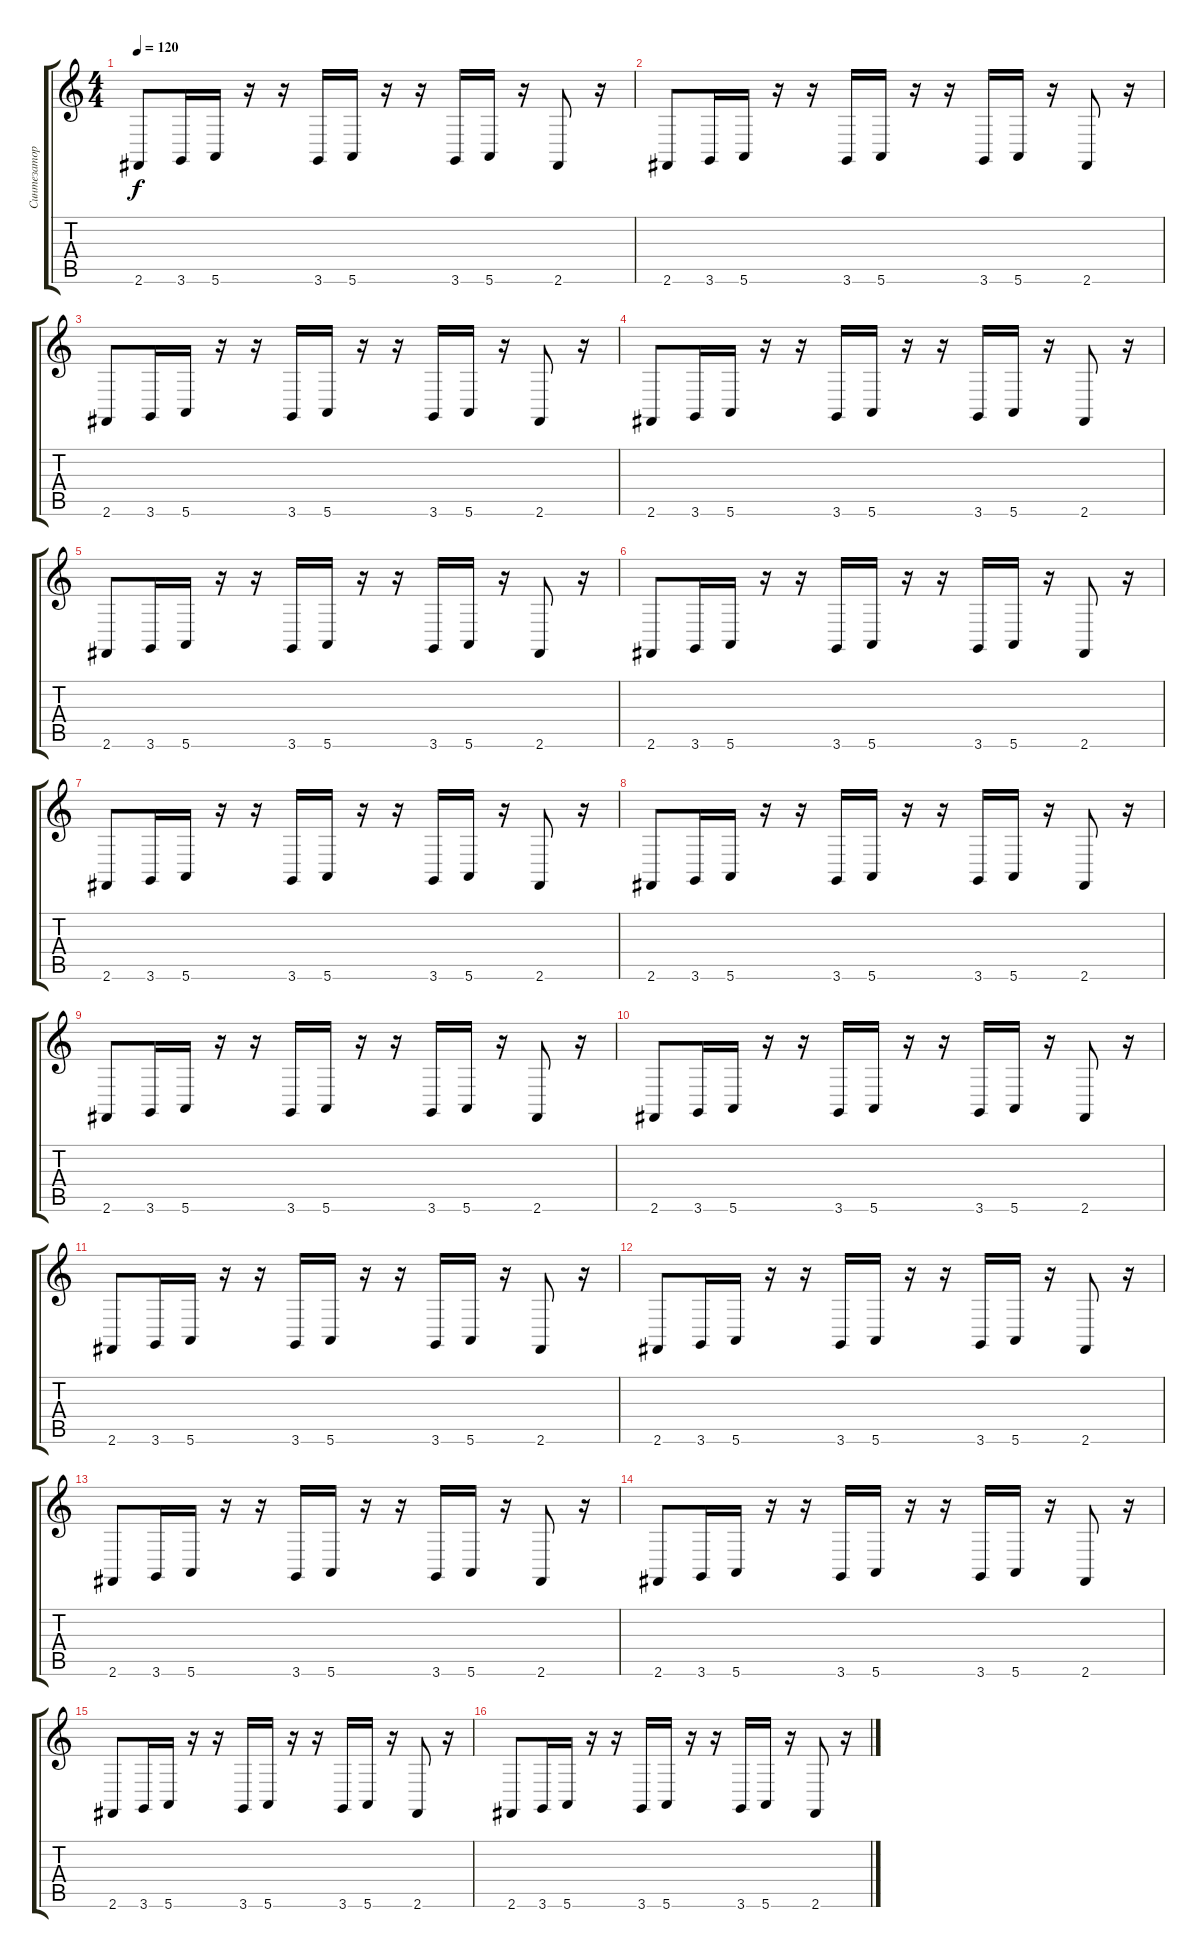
\track ("Синтезатор" "Синтезатор") {instrument lead2sawtooth}
\staff {score tabs}
\tuning (E4 B3 G3 D3 A2 E2) {hide}
\ts (4 4)
\tempo 120
\clef g2
\ks c
2.6.8{dy f} 3.6.16 5.6.16 r.16 r.16 3.6.16 5.6.16 r.16 r.16 3.6.16 5.6.16 r.16 2.6.8 r.16 |
2.6.8 3.6.16 5.6.16 r.16 r.16 3.6.16 5.6.16 r.16 r.16 3.6.16 5.6.16 r.16 2.6.8 r.16 |
2.6.8 3.6.16 5.6.16 r.16 r.16 3.6.16 5.6.16 r.16 r.16 3.6.16 5.6.16 r.16 2.6.8 r.16 |
2.6.8 3.6.16 5.6.16 r.16 r.16 3.6.16 5.6.16 r.16 r.16 3.6.16 5.6.16 r.16 2.6.8 r.16 |
2.6.8 3.6.16 5.6.16 r.16 r.16 3.6.16 5.6.16 r.16 r.16 3.6.16 5.6.16 r.16 2.6.8 r.16 |
2.6.8 3.6.16 5.6.16 r.16 r.16 3.6.16 5.6.16 r.16 r.16 3.6.16 5.6.16 r.16 2.6.8 r.16 |
2.6.8 3.6.16 5.6.16 r.16 r.16 3.6.16 5.6.16 r.16 r.16 3.6.16 5.6.16 r.16 2.6.8 r.16 |
2.6.8 3.6.16 5.6.16 r.16 r.16 3.6.16 5.6.16 r.16 r.16 3.6.16 5.6.16 r.16 2.6.8 r.16 |
2.6.8 3.6.16 5.6.16 r.16 r.16 3.6.16 5.6.16 r.16 r.16 3.6.16 5.6.16 r.16 2.6.8 r.16 |
2.6.8 3.6.16 5.6.16 r.16 r.16 3.6.16 5.6.16 r.16 r.16 3.6.16 5.6.16 r.16 2.6.8 r.16 |
2.6.8 3.6.16 5.6.16 r.16 r.16 3.6.16 5.6.16 r.16 r.16 3.6.16 5.6.16 r.16 2.6.8 r.16 |
2.6.8 3.6.16 5.6.16 r.16 r.16 3.6.16 5.6.16 r.16 r.16 3.6.16 5.6.16 r.16 2.6.8 r.16 |
2.6.8 3.6.16 5.6.16 r.16 r.16 3.6.16 5.6.16 r.16 r.16 3.6.16 5.6.16 r.16 2.6.8 r.16 |
2.6.8 3.6.16 5.6.16 r.16 r.16 3.6.16 5.6.16 r.16 r.16 3.6.16 5.6.16 r.16 2.6.8 r.16 |
2.6.8 3.6.16 5.6.16 r.16 r.16 3.6.16 5.6.16 r.16 r.16 3.6.16 5.6.16 r.16 2.6.8 r.16 |
2.6.8 3.6.16 5.6.16 r.16 r.16 3.6.16 5.6.16 r.16 r.16 3.6.16 5.6.16 r.16 2.6.8 r.16
